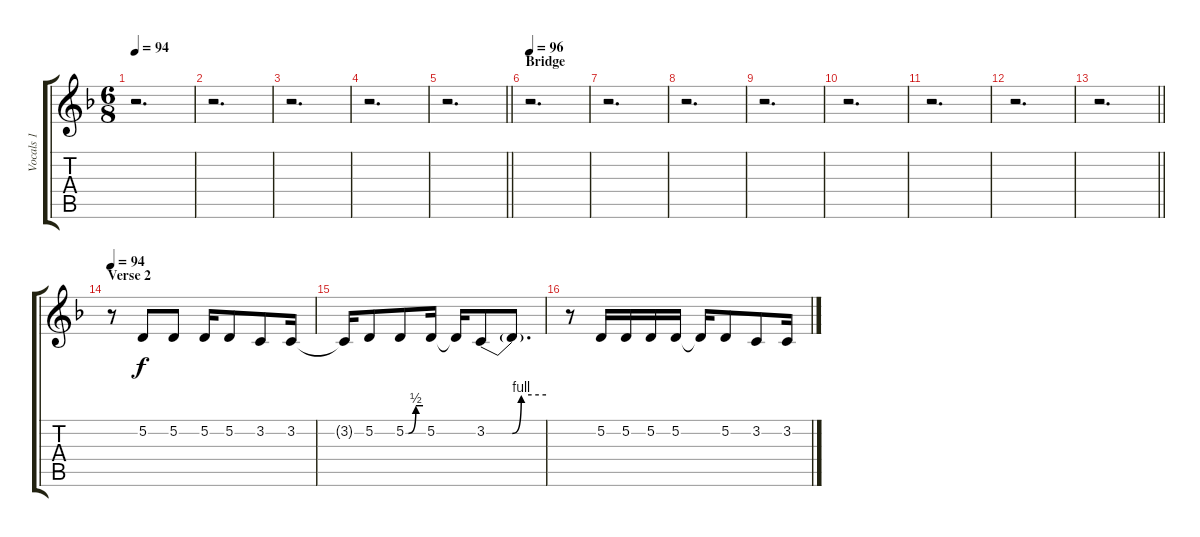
\track ("Vocals 1" "Vocals 1") {instrument oboe}
\staff {score tabs}
\tuning (E4 A3 F3 D3 A2 D2) {hide}
\ts (6 8)
\tempo 94
\clef g2
\ks dminor
r.2{d dy f} |
r.2{d} |
r.2{d} |
r.2{d} |
\barLineRight lightlight
r.2{d} |
\section ("" "Bridge")
\tempo 96
r.2{d} |
r.2{d} |
r.2{d} |
r.2{d} |
r.2{d} |
r.2{d} |
r.2{d} |
\barLineRight lightlight
r.2{d} |
\section ("" "Verse 2")
\tempo 94
r.8{volume 16} 5.2.8 5.2.8 5.2.16 5.2.8 3.2.8 3.2.16 |
3.2{t}.16 5.2.8 5.2{be (custom 0 0 9 0 35 2 60 2)}.8 5.2.16 5.2{t}.16 3.2{be (custom 0 0 26 0 35 4 60 4)}.8 3.2{t}.8{d} |
r.8 5.2.16 5.2.16 5.2.16 5.2.16 5.2{t}.16 5.2.8 3.2.8 3.2.16
